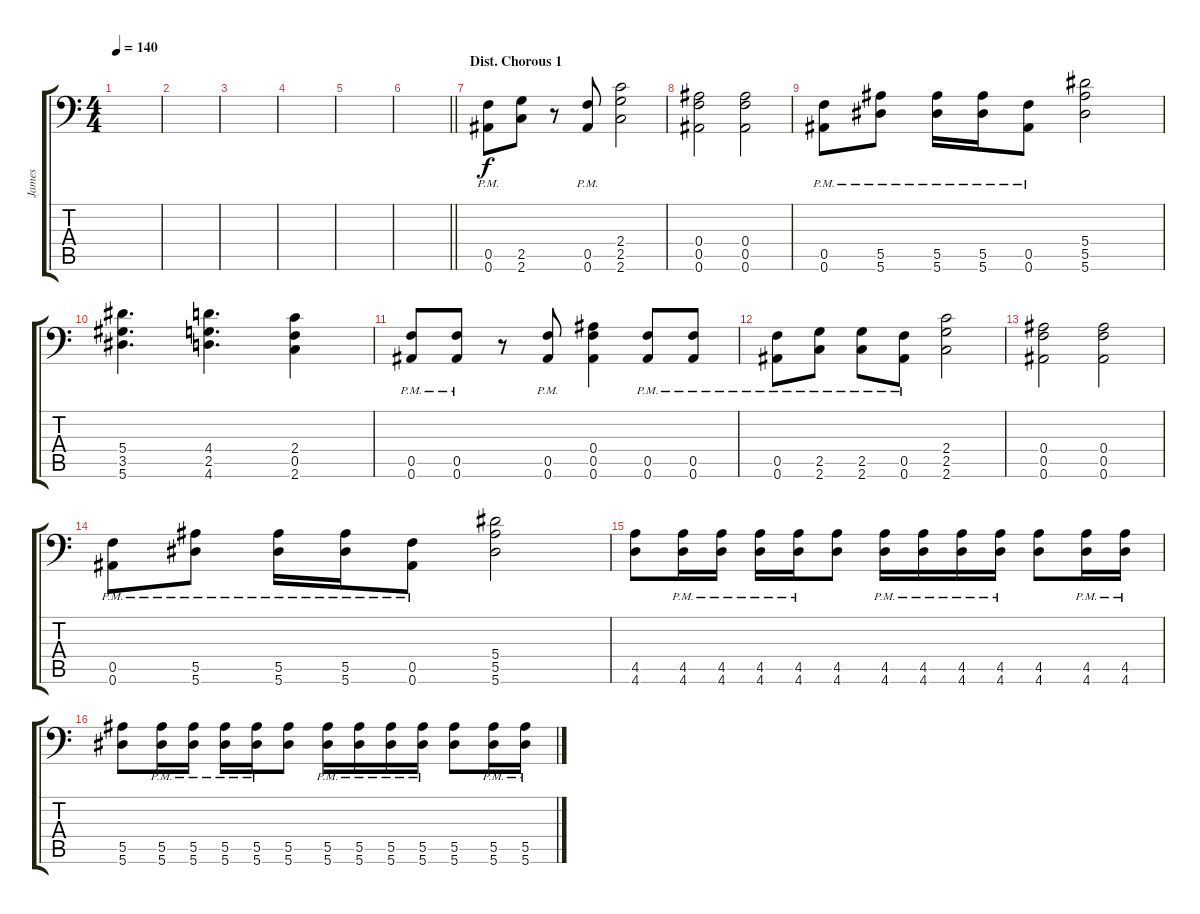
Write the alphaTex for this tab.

\track ("James" "James") {instrument distortionguitar}
\staff {score tabs}
\tuning (C4 G3 Eb3 Bb2 F2 Bb1) {hide}
\ts (4 4)
\tempo 140
\clef f4
\ks c
|
|
|
|
|
\barLineRight lightlight
|
\section ("" "Dist. Chorous 1")
(0.5{pm} 0.6{pm}).8 (2.5 2.6).8 r.8 (0.5{pm} 0.6{pm}).8 (2.4 2.5 2.6).2 |
(0.4 0.5 0.6).2 (0.4 0.5 0.6).2 |
(0.5{pm} 0.6{pm}).8 (5.5{pm} 5.6{pm}).8 (5.5{pm} 5.6{pm}).16 (5.5{pm} 5.6{pm}).16 (0.5{pm} 0.6{pm}).8 (5.4 5.5 5.6).2 |
(5.4 3.5 5.6).4{d} (4.4 2.5 4.6).4{d} (2.4 0.5 2.6).4 |
(0.5{pm} 0.6{pm}).8 (0.5{pm} 0.6{pm}).8 r.8 (0.5{pm} 0.6{pm}).8 (0.4 0.5 0.6).4 (0.5{pm} 0.6{pm}).8 (0.5{pm} 0.6{pm}).8 |
(0.5{pm} 0.6{pm}).8 (2.5{pm} 2.6{pm}).8 (2.5{pm} 2.6{pm}).8 (0.5{pm} 0.6{pm}).8 (2.4 2.5 2.6).2 |
(0.4 0.5 0.6).2 (0.4 0.5 0.6).2 |
(0.5{pm} 0.6{pm}).8 (5.5{pm} 5.6{pm}).8 (5.5{pm} 5.6{pm}).16 (5.5{pm} 5.6{pm}).16 (0.5{pm} 0.6{pm}).8 (5.4 5.5 5.6).2 |
(4.5 4.6).8 (4.5{pm} 4.6{pm}).16 (4.5{pm} 4.6{pm}).16 (4.5{pm} 4.6{pm}).16 (4.5{pm} 4.6{pm}).16 (4.5 4.6).8 (4.5{pm} 4.6{pm}).16 (4.5{pm} 4.6{pm}).16 (4.5{pm} 4.6{pm}).16 (4.5{pm} 4.6{pm}).16 (4.5 4.6).8 (4.5{pm} 4.6{pm}).16 (4.5{pm} 4.6{pm}).16 |
(5.5 5.6).8 (5.5{pm} 5.6{pm}).16 (5.5{pm} 5.6{pm}).16 (5.5{pm} 5.6{pm}).16 (5.5{pm} 5.6{pm}).16 (5.5 5.6).8 (5.5{pm} 5.6{pm}).16 (5.5{pm} 5.6{pm}).16 (5.5{pm} 5.6{pm}).16 (5.5{pm} 5.6{pm}).16 (5.5 5.6).8 (5.5{pm} 5.6{pm}).16 (5.5{pm} 5.6{pm}).16
